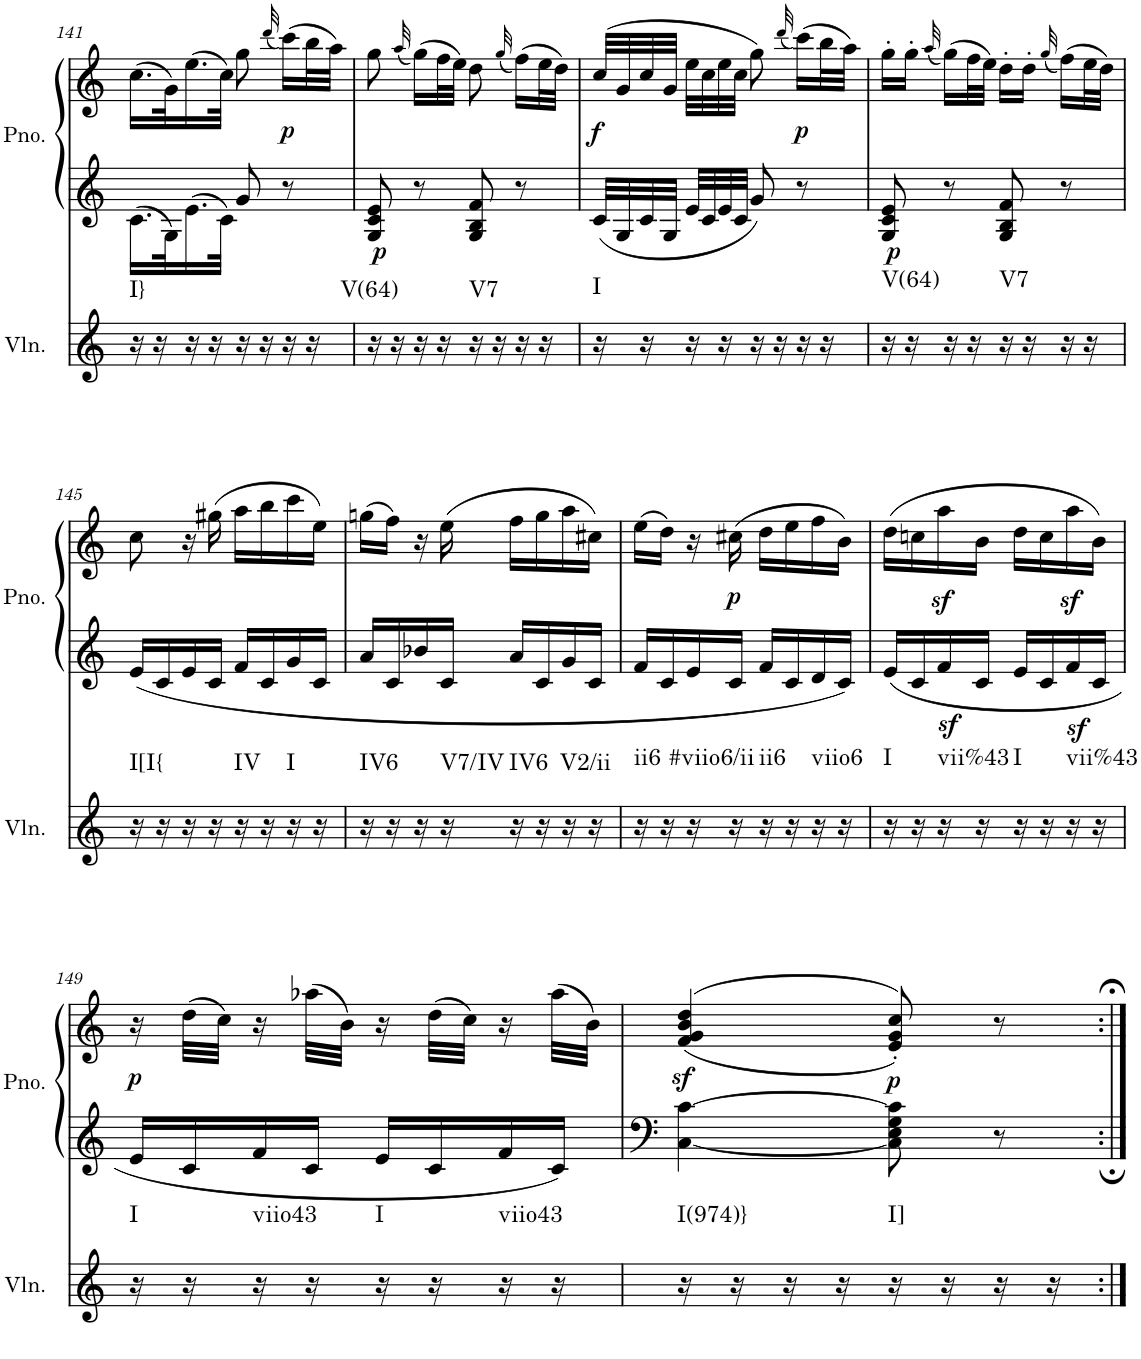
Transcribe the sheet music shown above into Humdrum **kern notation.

**kern	**harte	**kern	**kern	**dynam
*part2	*part2	*part1	*part1	*part1
*staff3	*	*staff2	*staff1	*staff1/2
*I"Violin	*	*I"Piano, Piano right	*	*
*I'Vln.	*	*I'Pno.	*	*
!!LO:PB:g=z
*clefG2	*	*clefG2	*clefG2	*
*k[]	*	*k[]	*k[]	*
*M2/4	*	*M2/4	*M2/4	*
=141	=141	=141	=141	=141
!	!LO:H:kt=I}	!	!	!
16r	N	16.c\LL	(16.cc\LL	.
16r	.	.	.	.
.	.	32G\K	32g\K)	.
16r	.	16.e\	(16.ee\	.
16r	.	.	.	.
.	.	32c\JJk	32cc\JJk)	.
16r	.	8g/	8gg\	.
16r	.	.	.	.
.	.	.	(32qddd/	.
!	!	!	!	!LO:DY:b
16r	.	8r	(16ccc\LL)	p
16r	.	.	32bb\L	.
.	.	.	32aa\JJJ)	.
=142	=142	=142	=142	=142
!	!LO:H:kt=V(64)	!	!	!LO:DY:b=2
16r	N	8G/ 8c/ 8e/	8gg\	p
16r	.	.	.	.
.	.	.	(32qaa/	.
16r	.	8r	(16gg\LL)	.
16r	.	.	32ff\L	.
.	.	.	32ee\JJJ)	.
!	!LO:H:kt=V7	!	!	!
16r	N	8G/ 8B/ 8f/	8dd\	.
16r	.	.	.	.
.	.	.	(32qgg/	.
16r	.	8r	(16ff\LL)	.
16r	.	.	32ee\L	.
.	.	.	32dd\JJJ)	.
=143	=143	=143	=143	=143
!	!LO:H:kt=I	!	!	!LO:DY:b
16r	N	32c/LLL	(32cc/LLL	f
.	.	32G/	32g/	.
16r	.	32c/	32cc/	.
.	.	32G/JJJ	32g/JJJ	.
16r	.	32e/LLL	32ee\LLL	.
.	.	32c/	32cc\	.
16r	.	32e/	32ee\	.
.	.	32c/JJJ	32cc\JJJ	.
16r	.	8g/	8gg\)	.
16r	.	.	.	.
.	.	.	(32qddd/	.
!	!	!	!	!LO:DY:b
16r	.	8r	(16ccc\LL)	p
16r	.	.	32bb\L	.
.	.	.	32aa\JJJ)	.
=144	=144	=144	=144	=144
!	!LO:H:kt=V(64)	!	!	!LO:DY:b=2
16r	N	8G/ 8c/ 8e/	16gg'\LL	p
16r	.	.	16gg'\JJ	.
.	.	.	(32qaa/	.
16r	.	8r	(16gg\LL)	.
16r	.	.	32ff\L	.
.	.	.	32ee\JJJ)	.
!	!LO:H:kt=V7	!	!	!
16r	N	8G/ 8B/ 8f/	16dd'\LL	.
16r	.	.	16dd'\JJ	.
.	.	.	(32qgg/	.
16r	.	8r	(16ff\LL)	.
16r	.	.	32ee\L	.
.	.	.	32dd\JJJ)	.
!!LO:LB:g=z
=145	=145	=145	=145	=145
!	!LO:H:kt=I[I{	!	!	!
16r	N	16e/LL	8cc\	.
16r	.	16c/	.	.
16r	.	16e/	16r	.
16r	.	16c/JJ	(16gg#X\	.
!	!LO:H:kt=IV	!	!	!
16r	N	16f/LL	16aa\LL	.
16r	.	16c/	16bb\	.
!	!LO:H:kt=I	!	!	!
16r	N	16g/	16ccc\	.
16r	.	16c/JJ	16ee\JJ)	.
=146	=146	=146	=146	=146
!	!LO:H:kt=IV6	!	!	!
16r	N	16a/LL	(16ggn\LL	.
16r	.	16c/	16ff\JJ)	.
16r	.	16b-X/	16r	.
!	!LO:H:kt=V7/IV	!	!	!
16r	N	16c/JJ	(16ee\	.
!	!LO:H:kt=IV6	!	!	!
16r	N	16a/LL	16ff\LL	.
16r	.	16c/	16gg\	.
!	!LO:H:kt=V2/ii	!	!	!
16r	N	16g/	16aa\	.
16r	.	16c/JJ	16cc#X\JJ)	.
=147	=147	=147	=147	=147
!	!LO:H:kt=ii6	!	!	!
16r	N	16f/LL	(16ee\LL	.
16r	.	16c/	16dd\JJ)	.
!	!LO:H:kt=#viio6/ii	!	!	!
16r	N	16e/	16r	.
!	!	!	!	!LO:DY:b
16r	.	16c/JJ	(16cc#X\	p
!	!LO:H:kt=ii6	!	!	!
16r	N	16f/LL	16dd\LL	.
16r	.	16c/	16ee\	.
!	!LO:H:kt=viio6	!	!	!
16r	N	16d/	16ff\	.
16r	.	16c/JJ	16b\JJ)	.
=148	=148	=148	=148	=148
!	!LO:H:kt=I	!	!	!
16r	N	16e/LL	(16dd\LL	.
16r	.	16c/	16ccn\	.
!	!LO:H:kt=vii%43	!	!	!
16r	N	16fz</	16aaz<\	.
16r	.	16c/JJ	16b\JJ	.
!	!LO:H:kt=I	!	!	!
16r	N	16e/LL	16dd\LL	.
16r	.	16c/	16cc\	.
!	!LO:H:kt=vii%43	!	!	!
16r	N	16fz</	16aaz<\	.
16r	.	16c/JJ	16b\JJ)	.
!!LO:LB:g=z
=149	=149	=149	=149	=149
!	!LO:H:kt=I	!	!	!LO:DY:b
16r	N	16e/LL	16r	p
16r	.	16c/	(32dd\LLL	.
.	.	.	32cc\JJJ)	.
!	!LO:H:kt=viio43	!	!	!
16r	N	16f/	16r	.
16r	.	16c/JJ	(32aa-X\LLL	.
.	.	.	32b\JJJ)	.
!	!LO:H:kt=I	!	!	!
16r	N	16e/LL	16r	.
16r	.	16c/	(32dd\LLL	.
.	.	.	32cc\JJJ)	.
!	!LO:H:kt=viio43	!	!	!
16r	N	16f/	16r	.
16r	.	16c/JJ	(32aa-\LLL	.
.	.	.	32b\JJJ)	.
=150	=150	=150	=150	=150
!	!LO:H:kt=I(974)}	!	!	!
16r	N	[4C\ [4c\	((>4f/z< 4g/z< 4b/z< 4dd/z<	.
16r	.	.	.	.
16r	.	.	.	.
16r	.	.	.	.
!	!LO:H:kt=I]	!	!	!LO:DY:b
16r	N	8C\] 8E\ 8G\ 8c\]	8e/' 8g/' 8cc/'))	p
16r	.	.	.	.
16r	.	8r	8r	.
16r	.	.	.	.
=:|!	=:|!	=:|!	=:|!	=:|!
*-	*-	*-	*-	*-
